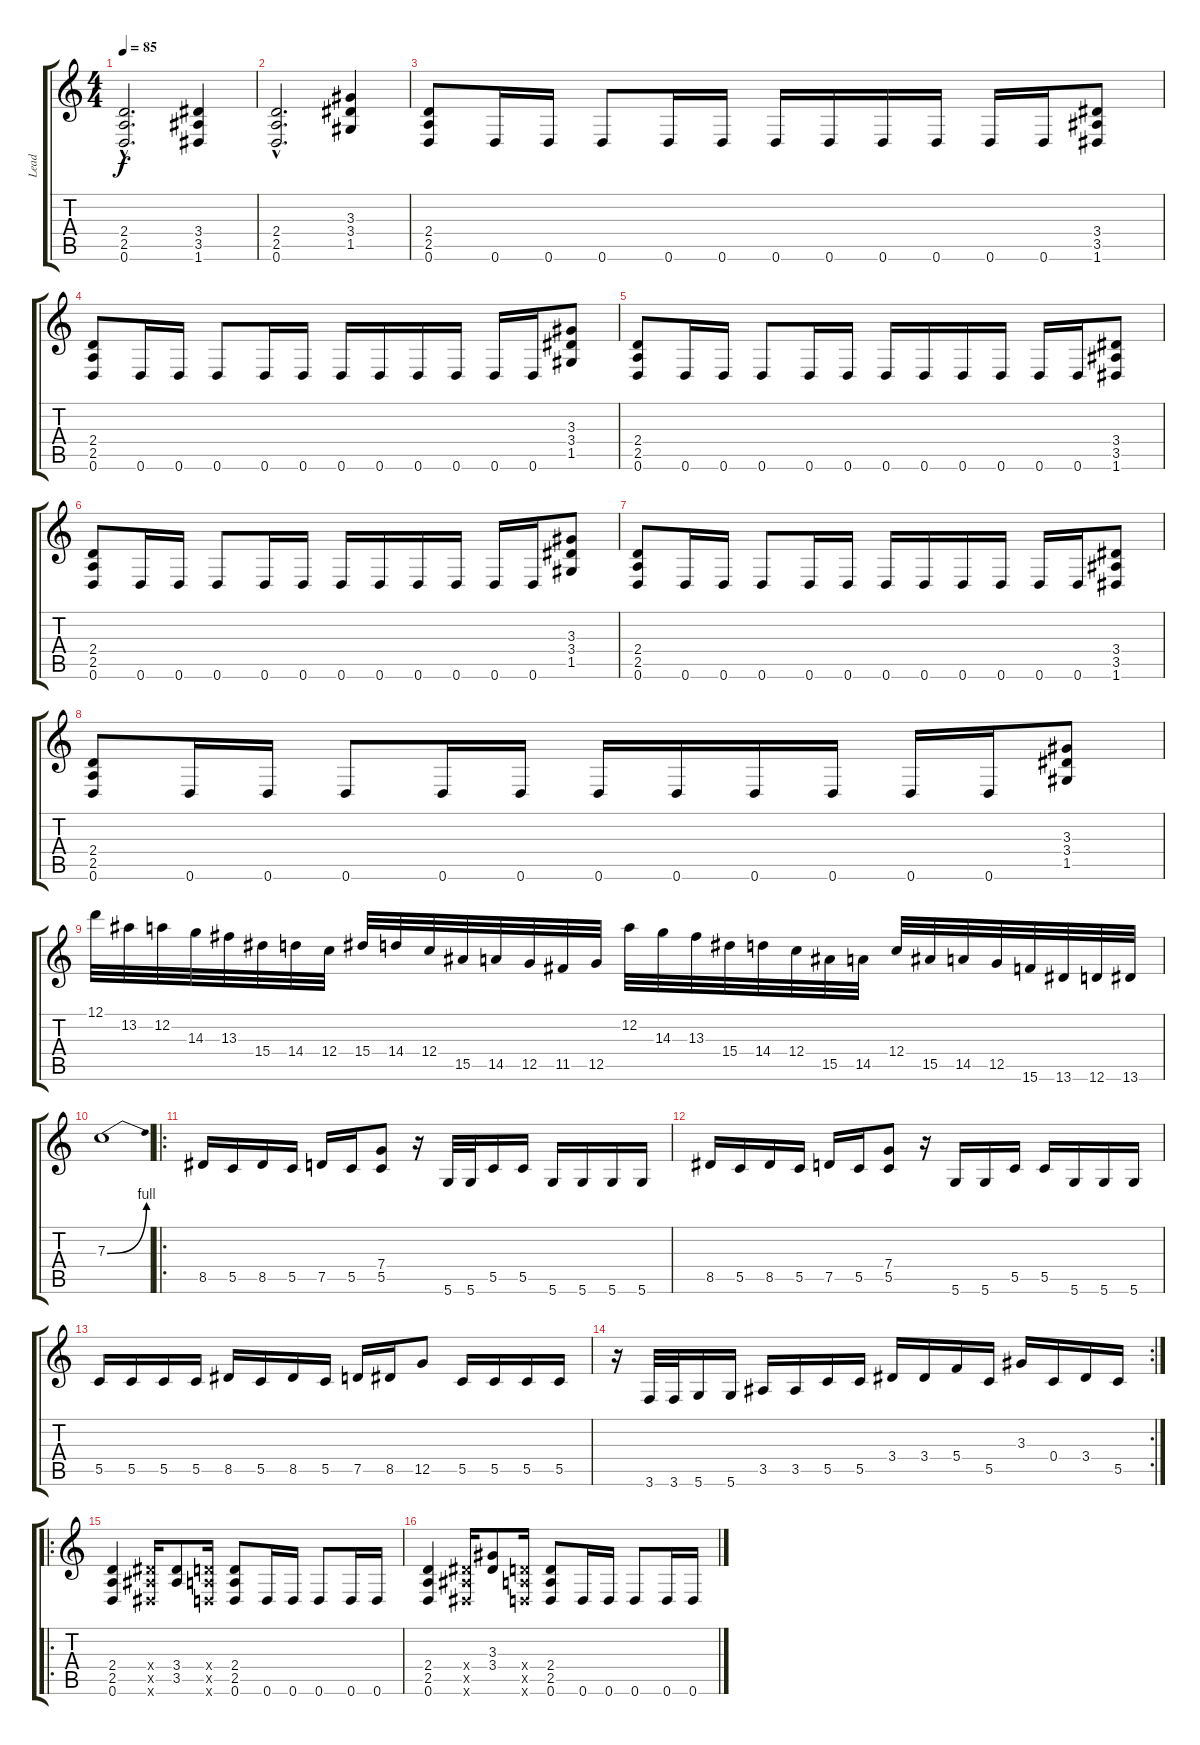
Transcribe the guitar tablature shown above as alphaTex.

\track ("Lead" "Lead") {instrument distortionguitar}
\staff {score tabs}
\tuning (D4 A3 F3 C3 G2 D2) {hide}
\ts (4 4)
\tempo 85
\clef g2
\ks c
(2.4{hac} 2.5{hac} 0.6{hac}).2{d dy f} (3.4 3.5 1.6).4 |
(2.4{hac} 2.5{hac} 0.6{hac}).2{d} (3.3 3.4 1.5).4 |
(2.4 2.5 0.6).8 0.6.16 0.6.16 0.6.8 0.6.16 0.6.16 0.6.16 0.6.16 0.6.16 0.6.16 0.6.16 0.6.16 (3.4 3.5 1.6).8 |
(2.4 2.5 0.6).8 0.6.16 0.6.16 0.6.8 0.6.16 0.6.16 0.6.16 0.6.16 0.6.16 0.6.16 0.6.16 0.6.16 (3.3 3.4 1.5).8 |
(2.4 2.5 0.6).8 0.6.16 0.6.16 0.6.8 0.6.16 0.6.16 0.6.16 0.6.16 0.6.16 0.6.16 0.6.16 0.6.16 (3.4 3.5 1.6).8 |
(2.4 2.5 0.6).8 0.6.16 0.6.16 0.6.8 0.6.16 0.6.16 0.6.16 0.6.16 0.6.16 0.6.16 0.6.16 0.6.16 (3.3 3.4 1.5).8 |
(2.4 2.5 0.6).8 0.6.16 0.6.16 0.6.8 0.6.16 0.6.16 0.6.16 0.6.16 0.6.16 0.6.16 0.6.16 0.6.16 (3.4 3.5 1.6).8 |
(2.4 2.5 0.6).8 0.6.16 0.6.16 0.6.8 0.6.16 0.6.16 0.6.16 0.6.16 0.6.16 0.6.16 0.6.16 0.6.16 (3.3 3.4 1.5).8 |
12.1.32 13.2.32 12.2.32 14.3.32 13.3.32 15.4.32 14.4.32 12.4.32 15.4.32 14.4.32 12.4.32 15.5.32 14.5.32 12.5.32 11.5.32 12.5.32 12.2.32 14.3.32 13.3.32 15.4.32 14.4.32 12.4.32 15.5.32 14.5.32 12.4.32 15.5.32 14.5.32 12.5.32 15.6.32 13.6.32 12.6.32 13.6.32 |
7.3{be (bend 0 0 60 4)}.1 |
\ro
8.5.16 5.5.16 8.5.16 5.5.16 7.5.16 5.5.16 (7.4 5.5).8 r.16 5.6.32 5.6.32 5.5.16 5.5.16 5.6.16 5.6.16 5.6.16 5.6.16 |
8.5.16 5.5.16 8.5.16 5.5.16 7.5.16 5.5.16 (7.4 5.5).8 r.16 5.6.16 5.6.16 5.5.16 5.5.16 5.6.16 5.6.16 5.6.16 |
5.5.16 5.5.16 5.5.16 5.5.16 8.5.16 5.5.16 8.5.16 5.5.16 7.5.16 8.5.16 12.5.8 5.5.16 5.5.16 5.5.16 5.5.16 |
\rc 2
r.16 3.6.32 3.6.32 5.6.16 5.6.16 3.5.16 3.5.16 5.5.16 5.5.16 3.4.16 3.4.16 5.4.16 5.5.16 3.3.16 0.4.16 3.4.16 5.5.16 |
\ro
(2.4 2.5 0.6).4 (3.4{x} 3.5{x} 1.6{x}).16 (3.4 3.5).8 (2.4{x} 2.5{x} 0.6{x}).16 (2.4 2.5 0.6).8 0.6.16 0.6.16 0.6.8 0.6.16 0.6.16 |
(2.4 2.5 0.6).4 (3.4{x} 3.5{x} 1.6{x}).16 (3.3 3.4).8 (2.4{x} 2.5{x} 0.6{x}).16 (2.4 2.5 0.6).8 0.6.16 0.6.16 0.6.8 0.6.16 0.6.16
